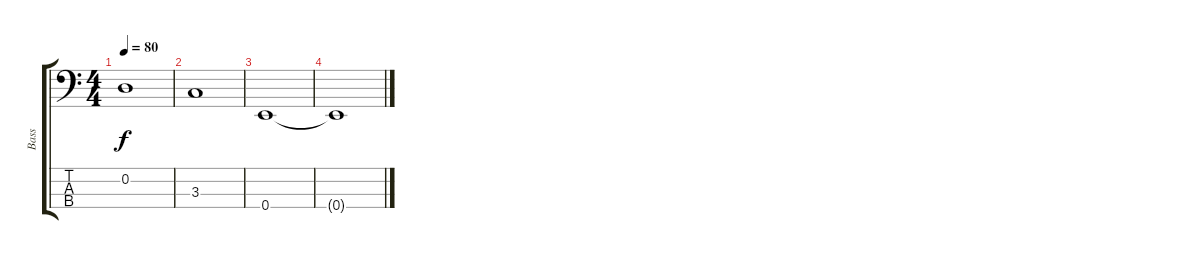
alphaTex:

\track ("Bass" "Bass") {instrument electricbasspick}
\staff {score tabs}
\tuning (G2 D2 A1 E1) {hide}
\ts (4 4)
\tempo 80
\clef f4
\ks c
0.2.1{dy f} |
3.3.1 |
0.4.1 |
0.4{t}.1
